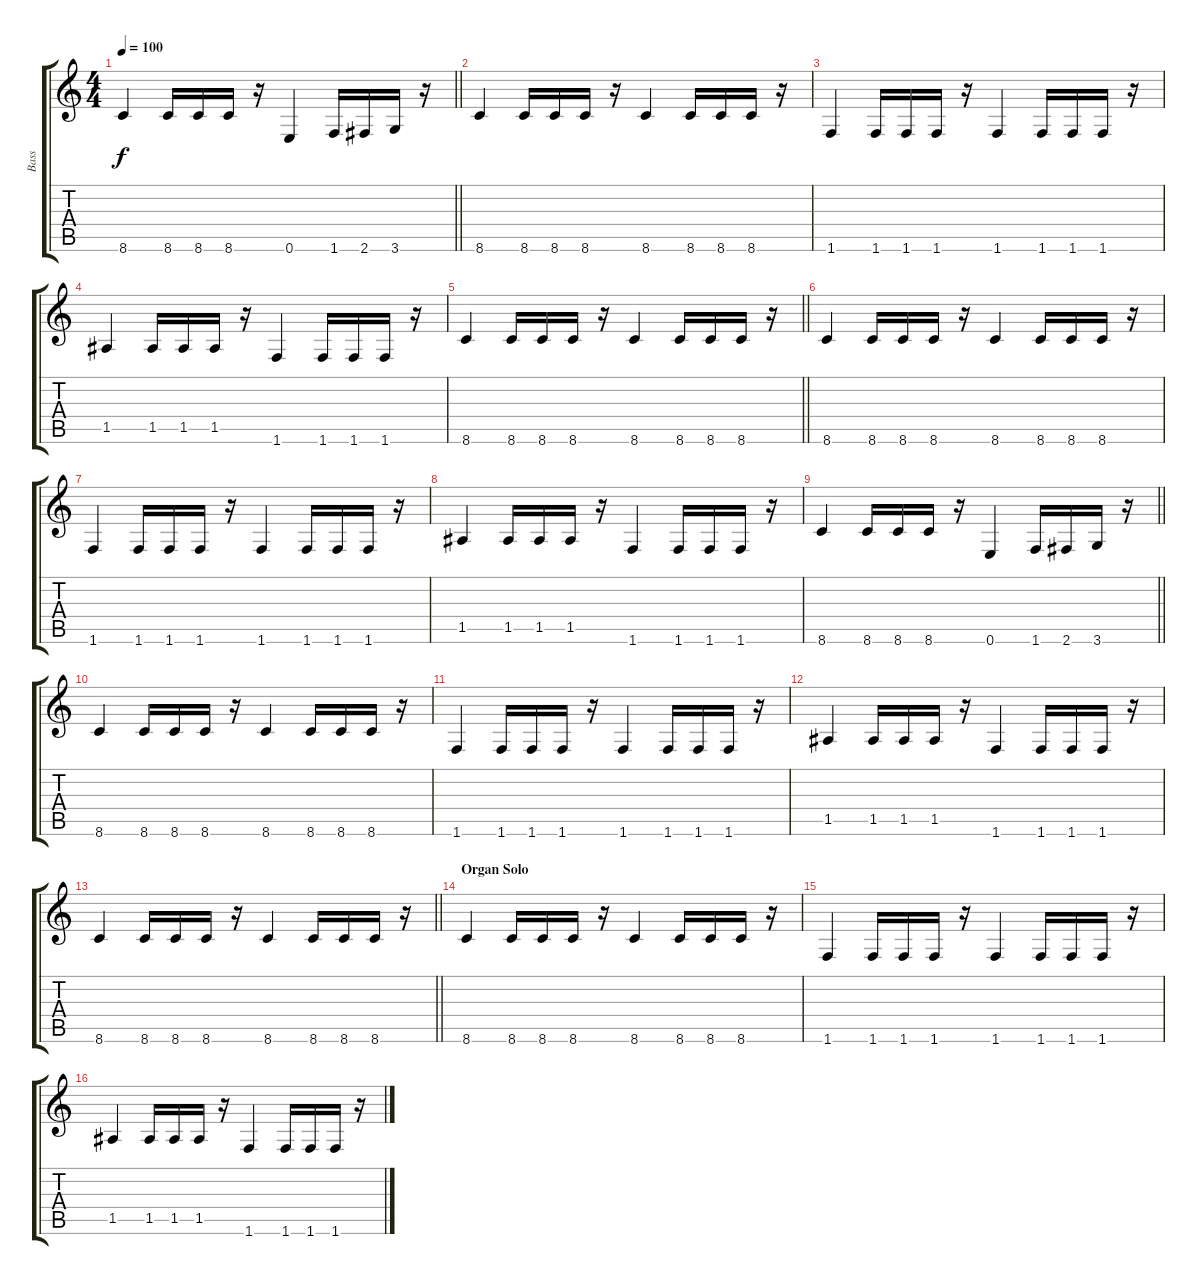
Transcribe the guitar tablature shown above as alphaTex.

\track ("Bass" "Bass") {instrument electricbassfinger}
\staff {score tabs}
\tuning (E4 B3 G3 D3 A2 E2) {hide}
\ts (4 4)
\tempo 100
\clef g2
\barLineRight lightlight
\ks c
8.6.4{dy f} 8.6.16 8.6.16 8.6.16 r.16 0.6.4 1.6.16 2.6.16 3.6.16 r.16 |
8.6.4 8.6.16 8.6.16 8.6.16 r.16 8.6.4 8.6.16 8.6.16 8.6.16 r.16 |
1.6.4 1.6.16 1.6.16 1.6.16 r.16 1.6.4 1.6.16 1.6.16 1.6.16 r.16 |
1.5.4 1.5.16 1.5.16 1.5.16 r.16 1.6.4 1.6.16 1.6.16 1.6.16 r.16 |
\barLineRight lightlight
8.6.4 8.6.16 8.6.16 8.6.16 r.16 8.6.4 8.6.16 8.6.16 8.6.16 r.16 |
8.6.4 8.6.16 8.6.16 8.6.16 r.16 8.6.4 8.6.16 8.6.16 8.6.16 r.16 |
1.6.4 1.6.16 1.6.16 1.6.16 r.16 1.6.4 1.6.16 1.6.16 1.6.16 r.16 |
1.5.4 1.5.16 1.5.16 1.5.16 r.16 1.6.4 1.6.16 1.6.16 1.6.16 r.16 |
\barLineRight lightlight
8.6.4 8.6.16 8.6.16 8.6.16 r.16 0.6.4 1.6.16 2.6.16 3.6.16 r.16 |
8.6.4 8.6.16 8.6.16 8.6.16 r.16 8.6.4 8.6.16 8.6.16 8.6.16 r.16 |
1.6.4 1.6.16 1.6.16 1.6.16 r.16 1.6.4 1.6.16 1.6.16 1.6.16 r.16 |
1.5.4 1.5.16 1.5.16 1.5.16 r.16 1.6.4 1.6.16 1.6.16 1.6.16 r.16 |
\barLineRight lightlight
8.6.4 8.6.16 8.6.16 8.6.16 r.16 8.6.4 8.6.16 8.6.16 8.6.16 r.16 |
\section ("" "Organ Solo")
8.6.4 8.6.16 8.6.16 8.6.16 r.16 8.6.4 8.6.16 8.6.16 8.6.16 r.16 |
1.6.4 1.6.16 1.6.16 1.6.16 r.16 1.6.4 1.6.16 1.6.16 1.6.16 r.16 |
1.5.4 1.5.16 1.5.16 1.5.16 r.16 1.6.4 1.6.16 1.6.16 1.6.16 r.16
